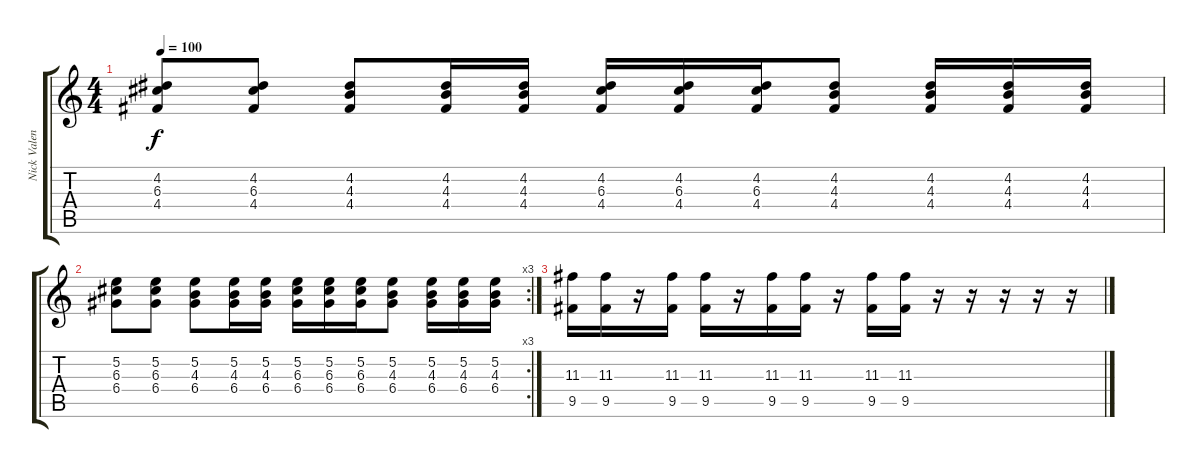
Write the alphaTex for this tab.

\track ("Nick Valensi (guitar 1)" "Nick Valen") {instrument distortionguitar}
\staff {score tabs}
\tuning (E4 B3 G3 D3 A2 E2) {hide}
\ts (4 4)
\tempo 100
\clef g2
\ks c
(4.2 6.3 4.4).8{dy f} (4.2 6.3 4.4).8 (4.2 4.3 4.4).8 (4.2 4.3 4.4).16 (4.2 4.3 4.4).16 (4.2 6.3 4.4).16 (4.2 6.3 4.4).16 (4.2 6.3 4.4).16 (4.2 4.3 4.4).8 (4.2 4.3 4.4).16 (4.2 4.3 4.4).16 (4.2 4.3 4.4).16 |
\rc 3
(5.2 6.3 6.4).8 (5.2 6.3 6.4).8 (5.2 4.3 6.4).8 (5.2 4.3 6.4).16 (5.2 4.3 6.4).16 (5.2 6.3 6.4).16 (5.2 6.3 6.4).16 (5.2 6.3 6.4).16 (5.2 4.3 6.4).8 (5.2 4.3 6.4).16 (5.2 4.3 6.4).16 (5.2 4.3 6.4).16 |
(11.3 9.5).16 (11.3 9.5).16 r.16 (11.3 9.5).16 (11.3 9.5).16 r.16 (11.3 9.5).16 (11.3 9.5).16 r.16 (11.3 9.5).16 (11.3 9.5).16 r.16 r.16 r.16 r.16 r.16
